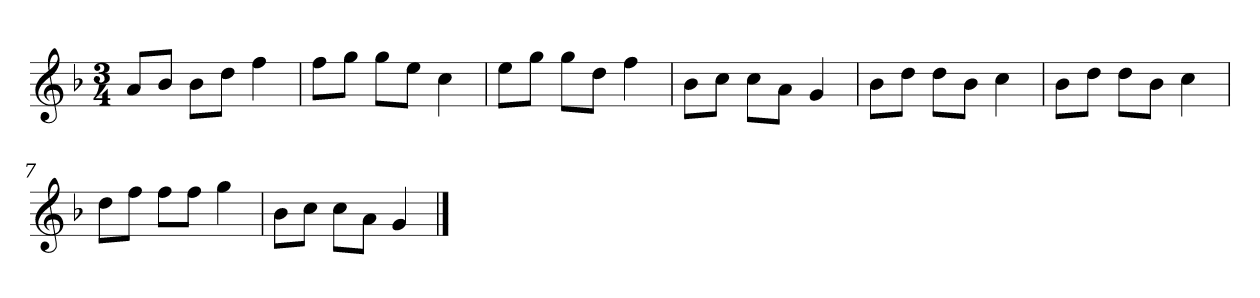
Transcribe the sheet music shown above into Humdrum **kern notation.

**kern
*part1
*staff1
*clefG2
*k[b-]
*M3/4
=
8a/L
8b-/J
8b-\L
8dd\J
4ff
=2
8ff\L
8gg\J
8gg\L
8ee\J
4cc
=3
8ee\L
8gg\J
8gg\L
8dd\J
4ff
=4
8b-\L
8cc\J
8cc\L
8a\J
4g
=5y
8b-\L
8dd\J
8dd\L
8b-\J
4cc
=6
8b-\L
8dd\J
8dd\L
8b-\J
4cc
=7
8dd\L
8ff\J
8ff\L
8ff\J
4gg
=8
8b-\L
8cc\J
8cc\L
8a\J
4g
==
*-
